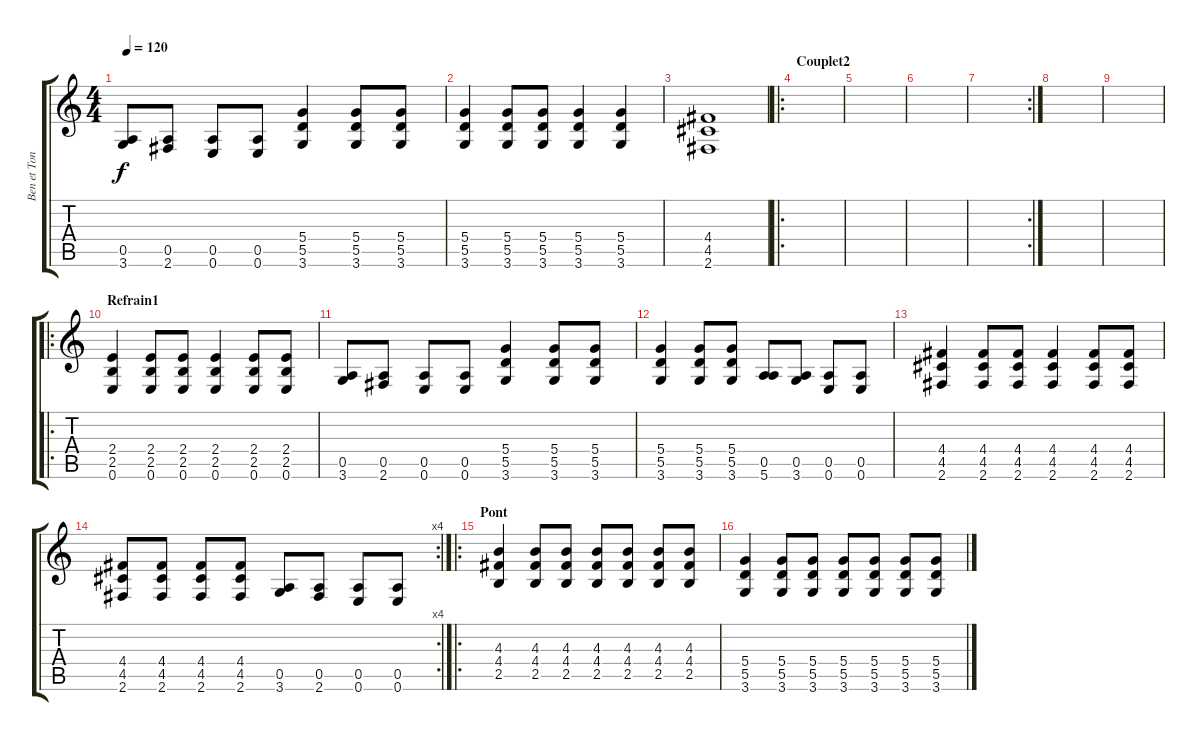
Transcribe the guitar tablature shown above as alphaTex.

\track ("Ben et Tony" "Ben et Ton") {instrument distortionguitar}
\staff {score tabs}
\tuning (E4 B3 G3 D3 A2 E2) {hide}
\ts (4 4)
\tempo 120
\clef g2
\ks c
(0.5 3.6).8{dy f} (0.5 2.6).8 (0.5 0.6).8 (0.5 0.6).8 (5.4 5.5 3.6).4 (5.4 5.5 3.6).8 (5.4 5.5 3.6).8 |
(5.4 5.5 3.6).4 (5.4 5.5 3.6).8 (5.4 5.5 3.6).8 (5.4 5.5 3.6).4 (5.4 5.5 3.6).4 |
(4.4 4.5 2.6).1 |
\ro
\section ("" "Couplet2")
|
|
|
\rc 2
|
|
|
\ro
\section ("" "Refrain1")
(2.4 2.5 0.6).4 (2.4 2.5 0.6).8 (2.4 2.5 0.6).8 (2.4 2.5 0.6).4 (2.4 2.5 0.6).8 (2.4 2.5 0.6).8 |
(0.5 3.6).8 (0.5 2.6).8 (0.5 0.6).8 (0.5 0.6).8 (5.4 5.5 3.6).4 (5.4 5.5 3.6).8 (5.4 5.5 3.6).8 |
(5.4 5.5 3.6).4 (5.4 5.5 3.6).8 (5.4 5.5 3.6).8 (0.5 5.6).8 (0.5 3.6).8 (0.5 0.6).8 (0.5 0.6).8 |
(4.4 4.5 2.6).4 (4.4 4.5 2.6).8 (4.4 4.5 2.6).8 (4.4 4.5 2.6).4 (4.4 4.5 2.6).8 (4.4 4.5 2.6).8 |
\rc 4
(4.4 4.5 2.6).8 (4.4 4.5 2.6).8 (4.4 4.5 2.6).8 (4.4 4.5 2.6).8 (0.5 3.6).8 (0.5 2.6).8 (0.5 0.6).8 (0.5 0.6).8 |
\ro
\section ("" "Pont")
(4.3 4.4 2.5).4 (4.3 4.4 2.5).8 (4.3 4.4 2.5).8 (4.3 4.4 2.5).8 (4.3 4.4 2.5).8 (4.3 4.4 2.5).8 (4.3 4.4 2.5).8 |
(5.4 5.5 3.6).4 (5.4 5.5 3.6).8 (5.4 5.5 3.6).8 (5.4 5.5 3.6).8 (5.4 5.5 3.6).8 (5.4 5.5 3.6).8 (5.4 5.5 3.6).8
